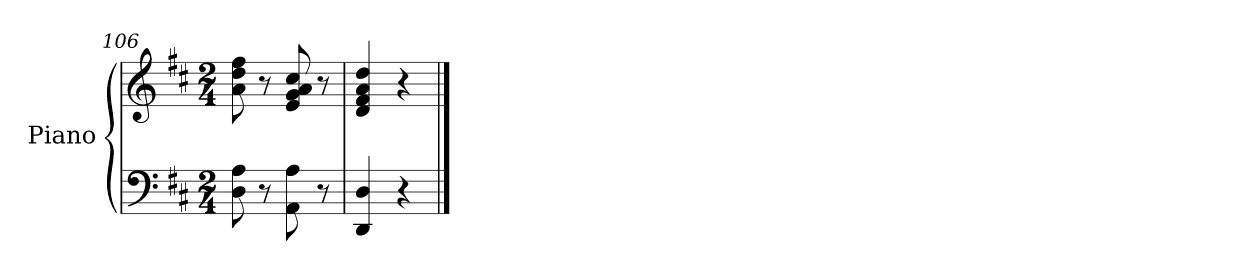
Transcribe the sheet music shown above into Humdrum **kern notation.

**kern	**kern
*part1	*part1
*staff2	*staff1
*I"Piano	*
*I'Pno	*
*clefF4	*clefG2
*k[f#c#]	*k[f#c#]
*M2/4	*M2/4
=106	=106
8D\ 8A\	8a\ 8dd\ 8ff#\
8r	8r
8AA\ 8A\	8e/ 8g/ 8a/ 8cc#/
8r	8r
=107	=107
4DD/ 4D/	4d/ 4f#/ 4a/ 4dd/
4r	4r
==	==
*-	*-
